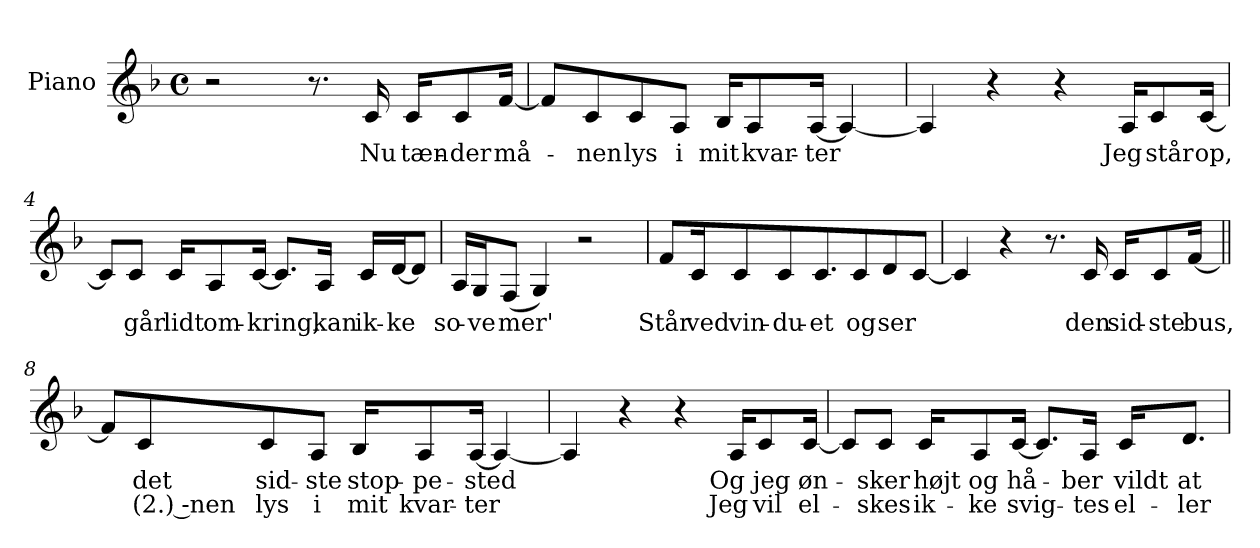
**kern	**text	**text
*part1	*part1	*part1
*staff1	*staff1	*staff1
*I"Piano	*	*
*I'Pno.	*	*
*clefG2	*	*
*k[b-]	*	*
*M4/4	*	*
*met(c)	*	*
*MM95	*	*
=1	=1	=1
2r	.	.
8.r	.	.
!	!LO:LY:b	!
16c/	Nu	.
!	!LO:LY:b	!
16c/KL	tæn-	.
!	!LO:LY:b	!
8c/	-der	.
!	!LO:LY:b	!
[16f/Jk	må-	.
=2	=2	=2
8f/L]	.	.
!	!LO:LY:b	!
8c/	-nen	.
!	!LO:LY:b	!
8c/	lys	.
!	!LO:LY:b	!
8A/J	i	.
!	!LO:LY:b	!
16B-/KL	mit	.
!	!LO:LY:b	!
8A/	kvar-	.
!	!LO:LY:b	!
[16A/Jk	-ter	.
4A/_	.	.
=3	=3	=3
4A/]	.	.
4r	.	.
4r	.	.
!	!LO:LY:b	!
16A/KL	Jeg	.
!	!LO:LY:b	!
8c/	står	.
!	!LO:LY:b	!
[16c/Jk	op,	.
!!LO:LB:g=z
=4	=4	=4
8c/L]	.	.
!	!LO:LY:b	!
8c/J	går	.
!	!LO:LY:b	!
16c/KL	lidt	.
!	!LO:LY:b	!
8A/	om-	.
!	!LO:LY:b	!
[16c/Jk	-kring,	.
8.c/L]	.	.
!	!LO:LY:b	!
16A/Jk	kan	.
!	!LO:LY:b	!
16c/LL	ik-	.
!	!LO:LY:b	!
[16d/J	-ke	.
8d/J]	.	.
=5	=5	=5
!	!LO:LY:b	!
16A/LL	so-	.
!	!LO:LY:b	!
16G/J	-ve	.
!	!LO:LY:b	!
(<8F/J	mer'	.
4G/)	.	.
2r	.	.
=6	=6	=6
!	!LO:LY:b	!
8f/L	Står	.
!	!LO:LY:b	!
16c/K	ved	.
!	!LO:LY:b	!
8c/	vin-	.
!	!LO:LY:b	!
8c/	-du-	.
!	!LO:LY:b	!
8.c/	-et	.
!	!LO:LY:b	!
8c/	og	.
!	!LO:LY:b	!
8d/	ser	.
[8c/J	.	.
!!LO:LB:g=z
=7	=7	=7
4c/]	.	.
4r	.	.
8.r	.	.
!	!LO:LY:b	!
16c/	den	.
!	!LO:LY:b	!
16c/KL	sid-	.
!	!LO:LY:b	!
8c/	-ste	.
!	!LO:LY:b	!
[16f/Jk	bus,	.
=8||	=8||	=8||
8f/L]	.	.
!	!LO:LY:b	!LO:LY:b
8c/	det	(2.) -nen
!	!LO:LY:b	!LO:LY:b
8c/	sid-	lys
!	!LO:LY:b	!LO:LY:b
8A/J	-ste	i
!	!LO:LY:b	!LO:LY:b
16B-/KL	stop-	mit
!	!LO:LY:b	!LO:LY:b
8A/	-pe-	kvar-
!	!LO:LY:b	!LO:LY:b
[16A/Jk	-sted	-ter
4A/_	.	.
=9	=9	=9
4A/]	.	.
4r	.	.
4r	.	.
!	!LO:LY:b	!LO:LY:b
16A/KL	Og	Jeg
!	!LO:LY:b	!LO:LY:b
8c/	jeg	vil
!	!LO:LY:b	!LO:LY:b
[16c/Jk	øn-	el-
!!LO:LB:g=z
=10	=10	=10
8c/L]	.	.
!	!LO:LY:b	!LO:LY:b
8c/J	-sker	-skes
!	!LO:LY:b	!LO:LY:b
16c/KL	højt	ik-
!	!LO:LY:b	!LO:LY:b
8A/	og	-ke
!	!LO:LY:b	!LO:LY:b
[16c/Jk	hå-	svig-
8.c/L]	.	.
!	!LO:LY:b	!LO:LY:b
16A/Jk	-ber	-tes
!	!LO:LY:b	!LO:LY:b
16c/KL	vildt	el-
!	!LO:LY:b	!LO:LY:b
8.d/J	at	-ler
=	=	=
*-	*-	*-
